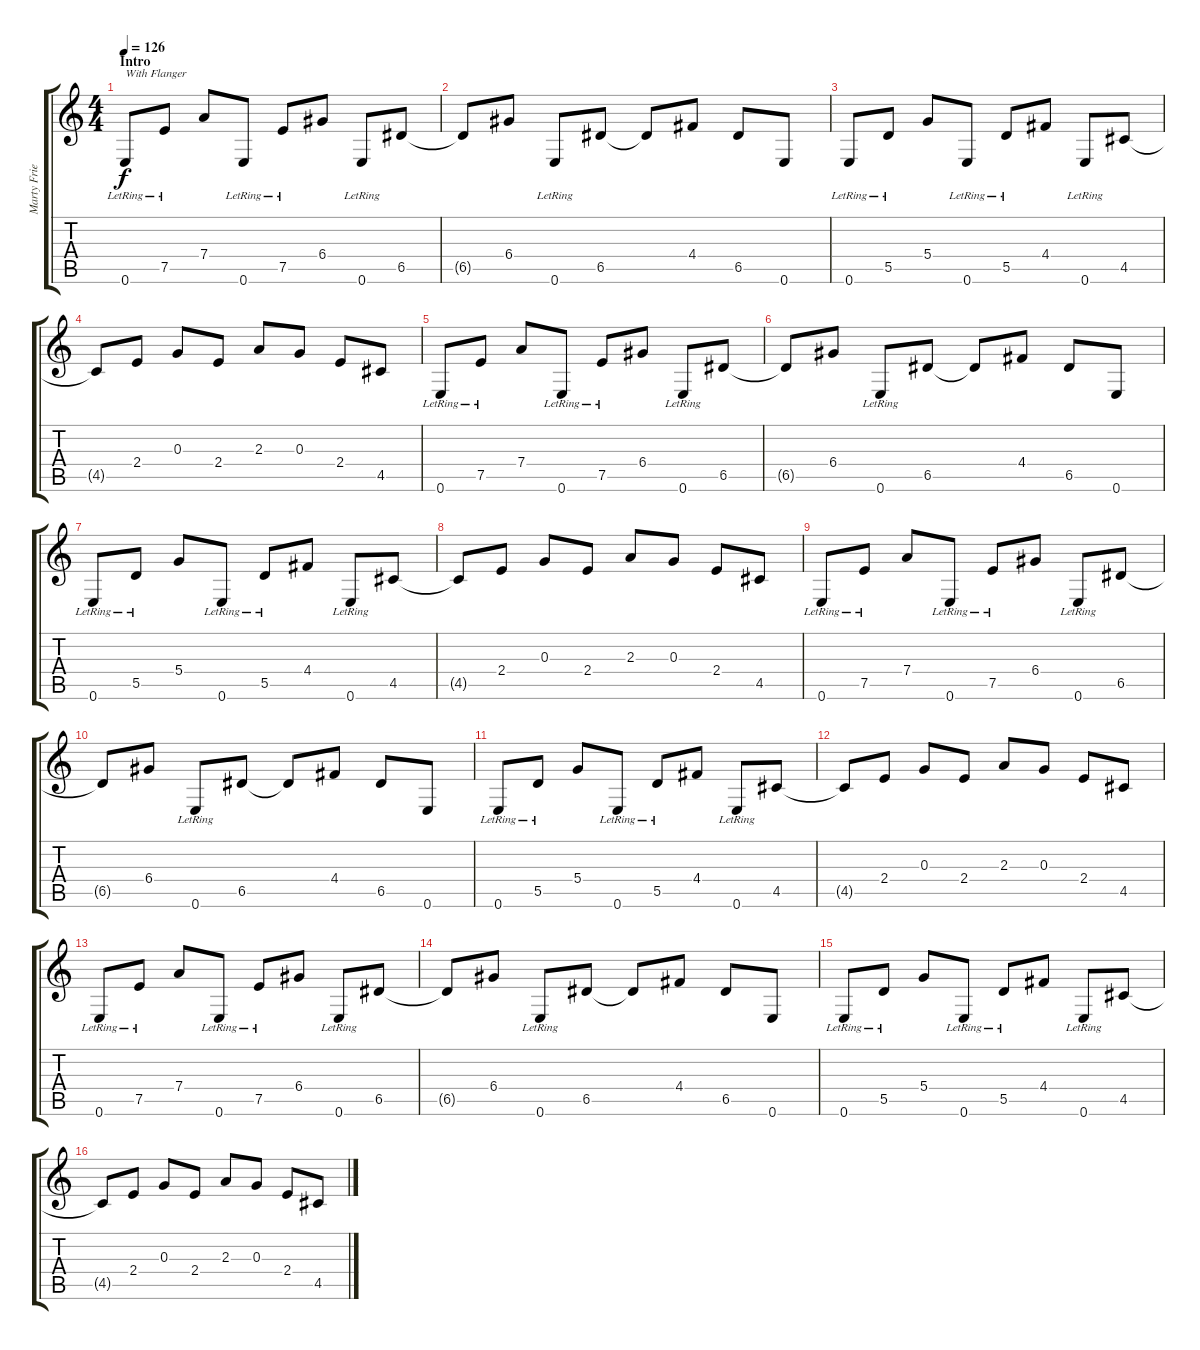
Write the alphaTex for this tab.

\track ("Marty Friedman" "Marty Frie") {instrument distortionguitar}
\staff {score tabs}
\tuning (E4 B3 G3 D3 A2 E2) {hide}
\ts (4 4)
\section ("" "Intro")
\tempo 126
\clef g2
\ks c
0.6{lr}.8{txt "With Flanger" dy f balance 12 instrument electricguitarclean} 7.5{lr}.8 7.4.8 0.6{lr}.8 7.5{lr}.8 6.4.8 0.6{lr}.8 6.5.8 |
6.5{t}.8 6.4.8 0.6{lr}.8 6.5.8 6.5{t}.8 4.4.8 6.5.8 0.6.8 |
0.6{lr}.8 5.5{lr}.8 5.4.8 0.6{lr}.8 5.5{lr}.8 4.4.8 0.6{lr}.8 4.5.8 |
4.5{t}.8 2.4.8 0.3.8 2.4.8 2.3.8 0.3.8 2.4.8 4.5.8 |
0.6{lr}.8{instrument electricguitarclean} 7.5{lr}.8 7.4.8 0.6{lr}.8 7.5{lr}.8 6.4.8 0.6{lr}.8 6.5.8 |
6.5{t}.8 6.4.8 0.6{lr}.8 6.5.8 6.5{t}.8 4.4.8 6.5.8 0.6.8 |
0.6{lr}.8 5.5{lr}.8 5.4.8 0.6{lr}.8 5.5{lr}.8 4.4.8 0.6{lr}.8 4.5.8 |
4.5{t}.8 2.4.8 0.3.8 2.4.8 2.3.8 0.3.8 2.4.8 4.5.8 |
0.6{lr}.8 7.5{lr}.8 7.4.8 0.6{lr}.8 7.5{lr}.8 6.4.8 0.6{lr}.8 6.5.8 |
6.5{t}.8 6.4.8 0.6{lr}.8 6.5.8 6.5{t}.8 4.4.8 6.5.8 0.6.8 |
0.6{lr}.8 5.5{lr}.8 5.4.8 0.6{lr}.8 5.5{lr}.8 4.4.8 0.6{lr}.8 4.5.8 |
4.5{t}.8 2.4.8 0.3.8 2.4.8 2.3.8 0.3.8 2.4.8 4.5.8 |
0.6{lr}.8 7.5{lr}.8 7.4.8 0.6{lr}.8 7.5{lr}.8 6.4.8 0.6{lr}.8 6.5.8 |
6.5{t}.8 6.4.8 0.6{lr}.8 6.5.8 6.5{t}.8 4.4.8 6.5.8 0.6.8 |
0.6{lr}.8 5.5{lr}.8 5.4.8 0.6{lr}.8 5.5{lr}.8 4.4.8 0.6{lr}.8 4.5.8 |
4.5{t}.8 2.4.8 0.3.8 2.4.8 2.3.8 0.3.8 2.4.8 4.5.8
